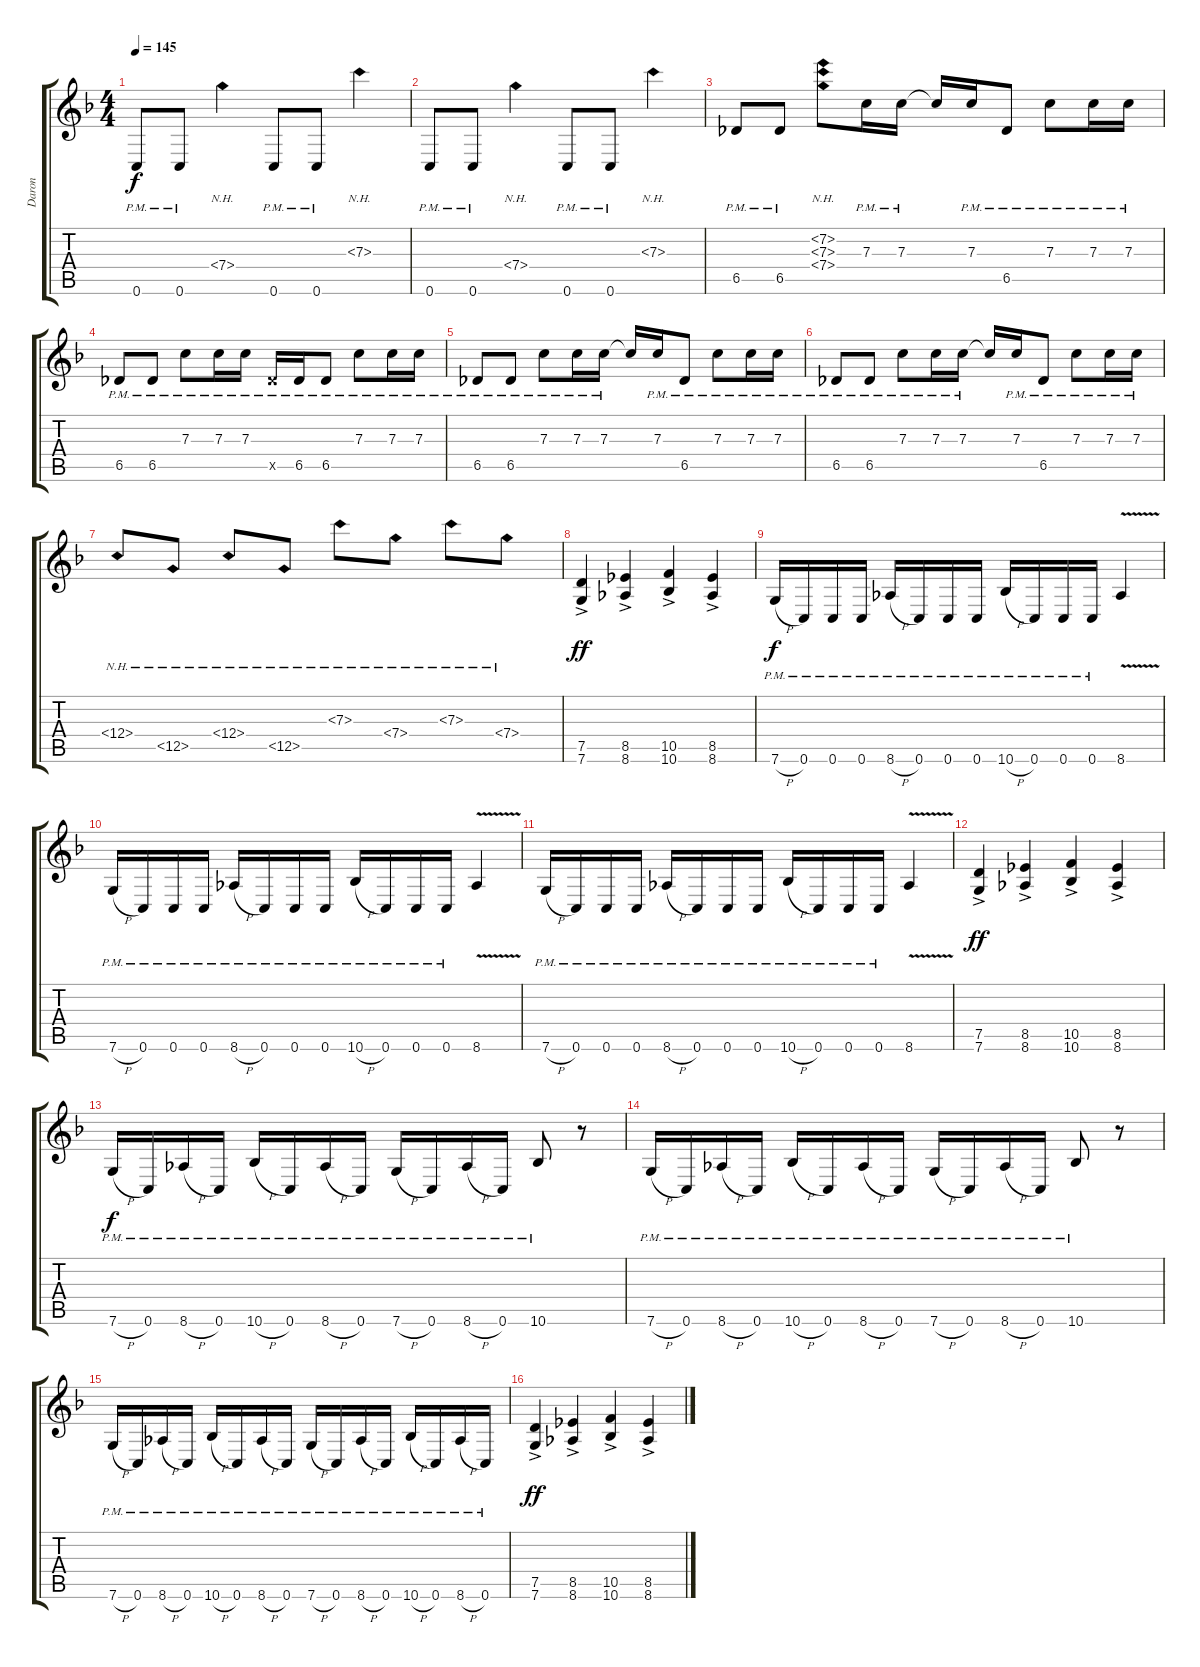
\track ("Daron" "Daron") {instrument overdrivenguitar}
\staff {score tabs}
\tuning (D4 A3 F3 C3 G2 C2) {hide}
\ts (4 4)
\tempo 145
\clef g2
\ks f
0.6{pm}.8{dy f} 0.6{pm}.8 7.4{nh}.4 0.6{pm}.8 0.6{pm}.8 7.3{nh}.4 |
0.6{pm}.8 0.6{pm}.8 7.4{nh}.4 0.6{pm}.8 0.6{pm}.8 7.3{nh}.4 |
6.5{pm}.8 6.5{pm}.8 (7.2{nh} 7.3{nh} 7.4{nh}).8 7.3{pm}.16 7.3{pm}.16 7.3{t}.16 7.3{pm}.16 6.5{pm}.8 7.3{pm}.8 7.3{pm}.16 7.3{pm}.16 |
6.5{pm}.8 6.5{pm}.8 7.3{pm}.8 7.3{pm}.16 7.3{pm}.16 6.5{pm x}.16 6.5{pm}.16 6.5{pm}.8 7.3{pm}.8 7.3{pm}.16 7.3{pm}.16 |
6.5{pm}.8 6.5{pm}.8 7.3{pm}.8 7.3{pm}.16 7.3{pm}.16 7.3{t}.16 7.3{pm}.16 6.5{pm}.8 7.3{pm}.8 7.3{pm}.16 7.3{pm}.16 |
6.5{pm}.8 6.5{pm}.8 7.3{pm}.8 7.3{pm}.16 7.3{pm}.16 7.3{t}.16 7.3{pm}.16 6.5{pm}.8 7.3{pm}.8 7.3{pm}.16 7.3{pm}.16 |
12.4{nh}.8 12.5{nh}.8 12.4{nh}.8 12.5{nh}.8 7.3{nh}.8 7.4{nh}.8 7.3{nh}.8 7.4{nh}.8 |
(7.5{ac} 7.6{ac}).4{dy ff} (8.5{ac} 8.6{ac}).4 (10.5{ac} 10.6{ac}).4 (8.5{ac} 8.6{ac}).4 |
7.6{h pm}.16{dy f} 0.6{pm}.16 0.6{pm}.16 0.6{pm}.16 8.6{h pm}.16 0.6{pm}.16 0.6{pm}.16 0.6{pm}.16 10.6{h pm}.16 0.6{pm}.16 0.6{pm}.16 0.6{pm}.16 8.6{v}.4 |
7.6{h pm}.16 0.6{pm}.16 0.6{pm}.16 0.6{pm}.16 8.6{h pm}.16 0.6{pm}.16 0.6{pm}.16 0.6{pm}.16 10.6{h pm}.16 0.6{pm}.16 0.6{pm}.16 0.6{pm}.16 8.6{v}.4 |
7.6{h pm}.16 0.6{pm}.16 0.6{pm}.16 0.6{pm}.16 8.6{h pm}.16 0.6{pm}.16 0.6{pm}.16 0.6{pm}.16 10.6{h pm}.16 0.6{pm}.16 0.6{pm}.16 0.6{pm}.16 8.6{v}.4 |
(7.5{ac} 7.6{ac}).4{dy ff} (8.5{ac} 8.6{ac}).4 (10.5{ac} 10.6{ac}).4 (8.5{ac} 8.6{ac}).4 |
7.6{h pm}.16{dy f} 0.6{pm}.16 8.6{h pm}.16 0.6{pm}.16 10.6{h pm}.16 0.6{pm}.16 8.6{h pm}.16 0.6{pm}.16 7.6{h pm}.16 0.6{pm}.16 8.6{h pm}.16 0.6{pm}.16 10.6{pm}.8 r.8 |
7.6{h pm}.16 0.6{pm}.16 8.6{h pm}.16 0.6{pm}.16 10.6{h pm}.16 0.6{pm}.16 8.6{h pm}.16 0.6{pm}.16 7.6{h pm}.16 0.6{pm}.16 8.6{h pm}.16 0.6{pm}.16 10.6{pm}.8 r.8 |
7.6{h pm}.16 0.6{pm}.16 8.6{h pm}.16 0.6{pm}.16 10.6{h pm}.16 0.6{pm}.16 8.6{h pm}.16 0.6{pm}.16 7.6{h pm}.16 0.6{pm}.16 8.6{h pm}.16 0.6{pm}.16 10.6{h pm}.16 0.6{pm}.16 8.6{h pm}.16 0.6{pm}.16 |
(7.5{ac} 7.6{ac}).4{dy ff} (8.5{ac} 8.6{ac}).4 (10.5{ac} 10.6{ac}).4 (8.5{ac} 8.6{ac}).4
